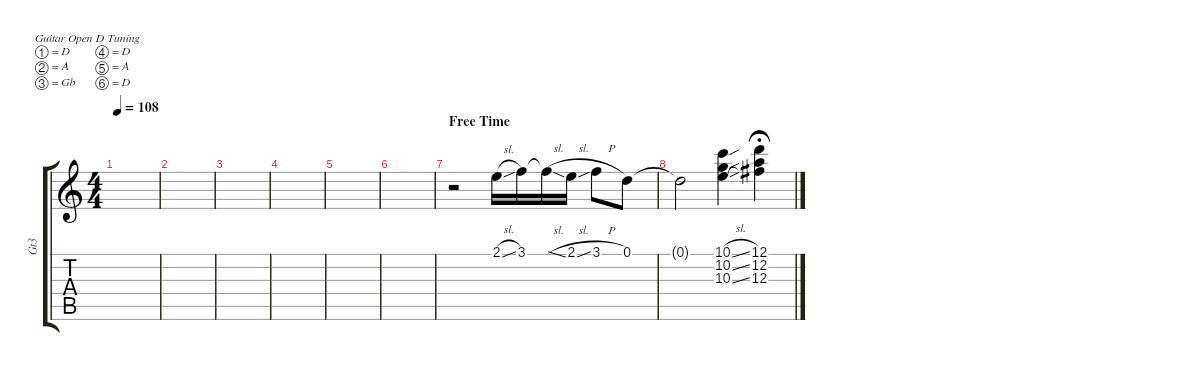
\defaultSystemsLayout 4
\hideDynamics
\bracketExtendMode groupsimilarinstruments
\otherSystemsTrackNameOrientation horizontal
\chordDiagramsInScore
\track ("Slide guitar" "Gt3") {instrument electricguitarclean}
\staff {score tabs}
\tuning (D4 A3 Gb3 D3 A2 D2)
\ts (4 4)
\tempo 108
\clef g2
\ks c
|
|
|
|
|
|
\section ("" "Free Time")
r.2 2.1{sl}.16{dy f} 3.1.16 3.1{sl t}.16 2.1{sl}.16 3.1{h}.8 0.1.8 |
0.1{t}.2 (10.1{sl} 10.2{sl} 10.3{sl}).4 (12.3 12.2 12.1).4{fermata (medium 1)}
